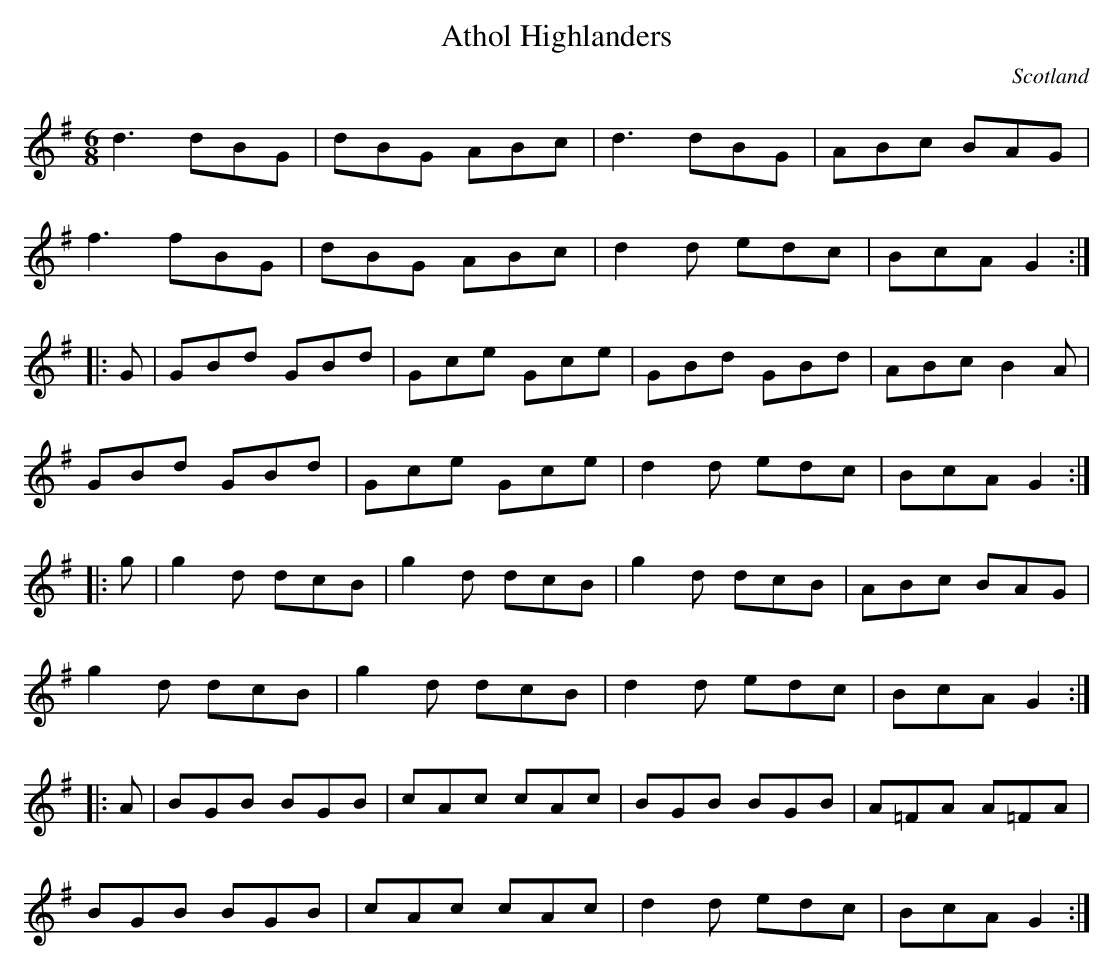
X:1
T:Athol Highlanders
M:6/8
O:Scotland
K:G major
d3 dBG|dBG ABc|d3  dBG|ABc BAG|
f3 fBG|dBG ABc|d2d edc|BcA G2::
G|GBd GBd|Gce Gce|GBd GBd|ABc B2A|
GBd GBd|Gce Gce|d2d edc|BcA G2:|
|:g|g2d dcB|g2d dcB|g2d dcB|ABc BAG|
g2d dcB|g2d dcB|d2d edc|BcA G2::
A|BGB BGB|cAc cAc|BGB BGB|A=FA A=FA|
BGB BGB|cAc cAc|d2d edc|BcA G2:|
